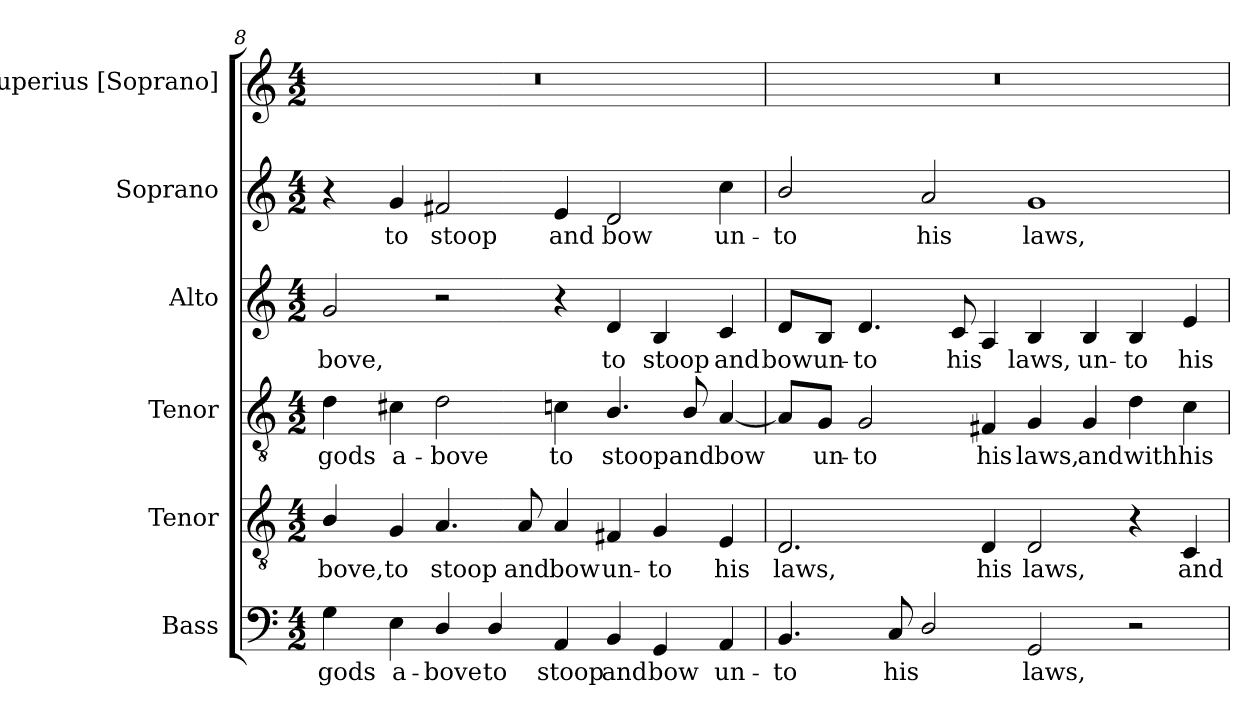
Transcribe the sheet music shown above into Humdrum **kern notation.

**kern	**text	**kern	**text	**kern	**text	**kern	**text	**kern	**text	**kern
*part6	*part6	*part5	*part5	*part4	*part4	*part3	*part3	*part2	*part2	*part1
*staff6	*staff6	*staff5	*staff5	*staff4	*staff4	*staff3	*staff3	*staff2	*staff2	*staff1
*I"Bass	*	*I"Tenor	*	*I"Tenor	*	*I"Alto	*	*I"Soprano	*	*I"Superius [Soprano]
*I'B.	*	*I'T.	*	*I'T.	*	*I'A.	*	*I'S2.	*	*I'S1.
!!LO:PB:g=z
*clefF4	*	*clefGv2	*	*clefGv2	*	*clefG2	*	*clefG2	*	*clefG2
*	*	*ITrd7c12	*	*ITrd7c12	*	*	*	*	*	*
*k[]	*	*k[]	*	*k[]	*	*k[]	*	*k[]	*	*k[]
*C:	*	*C:	*	*C:	*	*C:	*	*C:	*	*C:
*M4/2	*	*M4/2	*	*M4/2	*	*M4/2	*	*M4/2	*	*M4/2
=8	=8	=8	=8	=8	=8	=8	=8	=8	=8	=8
!	!LO:LY:b:color=#000000	!	!	!	!	!	!	!	!	!
!	!	!	!LO:LY:b:color=#000000	!	!	!	!	!	!	!
!	!	!	!	!	!LO:LY:b:color=#000000	!	!	!	!	!
!	!	!	!	!	!	!	!LO:LY:b:color=#000000	!	!	!LO:N:vis=1
4Gi\	gods	4BBi/	-bove,	4Di\	gods	2gi/	-bove,	4r	.	0r
!	!LO:LY:b:color=#000000	!	!	!	!	!	!	!	!	!
!	!	!	!LO:LY:b:color=#000000	!	!	!	!	!	!	!
!	!	!	!	!	!LO:LY:b:color=#000000	!	!	!	!	!
!	!	!	!	!	!	!	!	!	!LO:LY:b:color=#000000	!
4Ei\	a-	4GGi/	to	4C#Xi\	a-	.	.	4gi/	to	.
!	!LO:LY:b:color=#000000	!	!	!	!	!	!	!	!	!
!	!	!	!LO:LY:b:color=#000000	!	!	!	!	!	!	!
!	!	!	!	!	!LO:LY:b:color=#000000	!	!	!	!	!
!	!	!	!	!	!	!	!	!	!LO:LY:b:color=#000000	!
4Di/	-bove	4.AAi/	stoop	2Di\	-bove	2r	.	2f#Xi/	stoop	.
!	!LO:LY:b:color=#000000	!	!	!	!	!	!	!	!	!
4Di/	to	.	.	.	.	.	.	.	.	.
!	!	!	!LO:LY:b:color=#000000	!	!	!	!	!	!	!
.	.	8AAi/	and	.	.	.	.	.	.	.
!	!LO:LY:b:color=#000000	!	!	!	!	!	!	!	!	!
!	!	!	!LO:LY:b:color=#000000	!	!	!	!	!	!	!
!	!	!	!	!	!LO:LY:b:color=#000000	!	!	!	!	!
!	!	!	!	!	!	!	!	!	!LO:LY:b:color=#000000	!
4AAi/	stoop	4AAi/	bow	4Cni\	to	4r	.	4ei/	and	.
!	!LO:LY:b:color=#000000	!	!	!	!	!	!	!	!	!
!	!	!	!LO:LY:b:color=#000000	!	!	!	!	!	!	!
!	!	!	!	!	!LO:LY:b:color=#000000	!	!	!	!	!
!	!	!	!	!	!	!	!LO:LY:b:color=#000000	!	!	!
!	!	!	!	!	!	!	!	!	!LO:LY:b:color=#000000	!
4BBi/	and	4FF#Xi/	un-	4.BBi/	stoop	4di/	to	2di/	bow	.
!	!LO:LY:b:color=#000000	!	!	!	!	!	!	!	!	!
!	!	!	!LO:LY:b:color=#000000	!	!	!	!	!	!	!
!	!	!	!	!	!	!	!LO:LY:b:color=#000000	!	!	!
4GGi/	bow	4GGi/	-to	.	.	4Bi/	stoop	.	.	.
!	!	!	!	!	!LO:LY:b:color=#000000	!	!	!	!	!
.	.	.	.	8BBi/	and	.	.	.	.	.
!	!LO:LY:b:color=#000000	!	!	!	!	!	!	!	!	!
!	!	!	!LO:LY:b:color=#000000	!	!	!	!	!	!	!
!	!	!	!	!	!LO:LY:b:color=#000000	!	!	!	!	!
!	!	!	!	!	!	!	!LO:LY:b:color=#000000	!	!	!
!	!	!	!	!	!	!	!	!	!LO:LY:b:color=#000000	!
4AAi/	un-	4EEi/	his	[4AAi/	bow	4ci/	and	4cci\	un-	.
=9	=9	=9	=9	=9	=9	=9	=9	=9	=9	=9
!	!LO:LY:b:color=#000000	!	!	!	!	!	!	!	!	!
!	!	!	!LO:LY:b:color=#000000	!	!	!	!	!	!	!
!	!	!	!	!	!	!	!LO:LY:b:color=#000000	!	!	!
!	!	!	!	!	!	!	!	!	!LO:LY:b:color=#000000	!LO:N:vis=1
4.BBi/	-to	2.DDi/	laws,	8AAi/L]	.	8di/L	bow	2bi/	-to	0r
!	!	!	!	!	!LO:LY:b:color=#000000	!	!	!	!	!
!	!	!	!	!	!	!	!LO:LY:b:color=#000000	!	!	!
.	.	.	.	8GGi/J	un-	8Bi/J	un-	.	.	.
!	!	!	!	!	!LO:LY:b:color=#000000	!	!	!	!	!
!	!	!	!	!	!	!	!LO:LY:b:color=#000000	!	!	!
.	.	.	.	2GGi/	-to	4.di/	-to	.	.	.
!	!LO:LY:b:color=#000000	!	!	!	!	!	!	!	!	!
8Ci/	his	.	.	.	.	.	.	.	.	.
!	!	!	!	!	!	!	!	!	!LO:LY:b:color=#000000	!
2Di/	.	.	.	.	.	.	.	2ai/	his	.
!	!	!	!	!	!	!	!LO:LY:b:color=#000000	!	!	!
.	.	.	.	.	.	8ci/	his	.	.	.
!	!	!	!LO:LY:b:color=#000000	!	!	!	!	!	!	!
!	!	!	!	!	!LO:LY:b:color=#000000	!	!	!	!	!
.	.	4DDi/	his	4FF#Xi/	his	4Ai/	.	.	.	.
!	!LO:LY:b:color=#000000	!	!	!	!	!	!	!	!	!
!	!	!	!LO:LY:b:color=#000000	!	!	!	!	!	!	!
!	!	!	!	!	!LO:LY:b:color=#000000	!	!	!	!	!
!	!	!	!	!	!	!	!LO:LY:b:color=#000000	!	!	!
!	!	!	!	!	!	!	!	!	!LO:LY:b:color=#000000	!
2GGi/	laws,	2DDi/	laws,	4GGi/	laws,	4Bi/	laws,	1gi	laws,	.
!	!	!	!	!	!LO:LY:b:color=#000000	!	!	!	!	!
!	!	!	!	!	!	!	!LO:LY:b:color=#000000	!	!	!
.	.	.	.	4GGi/	and	4Bi/	un-	.	.	.
!	!	!	!	!	!LO:LY:b:color=#000000	!	!	!	!	!
!	!	!	!	!	!	!	!LO:LY:b:color=#000000	!	!	!
2r	.	4r	.	4Di\	with	4Bi/	-to	.	.	.
!	!	!	!LO:LY:b:color=#000000	!	!	!	!	!	!	!
!	!	!	!	!	!LO:LY:b:color=#000000	!	!	!	!	!
!	!	!	!	!	!	!	!LO:LY:b:color=#000000	!	!	!
.	.	4CCi/	and	4Ci\	his	4ei/	his	.	.	.
=	=	=	=	=	=	=	=	=	=	=
*-	*-	*-	*-	*-	*-	*-	*-	*-	*-	*-
